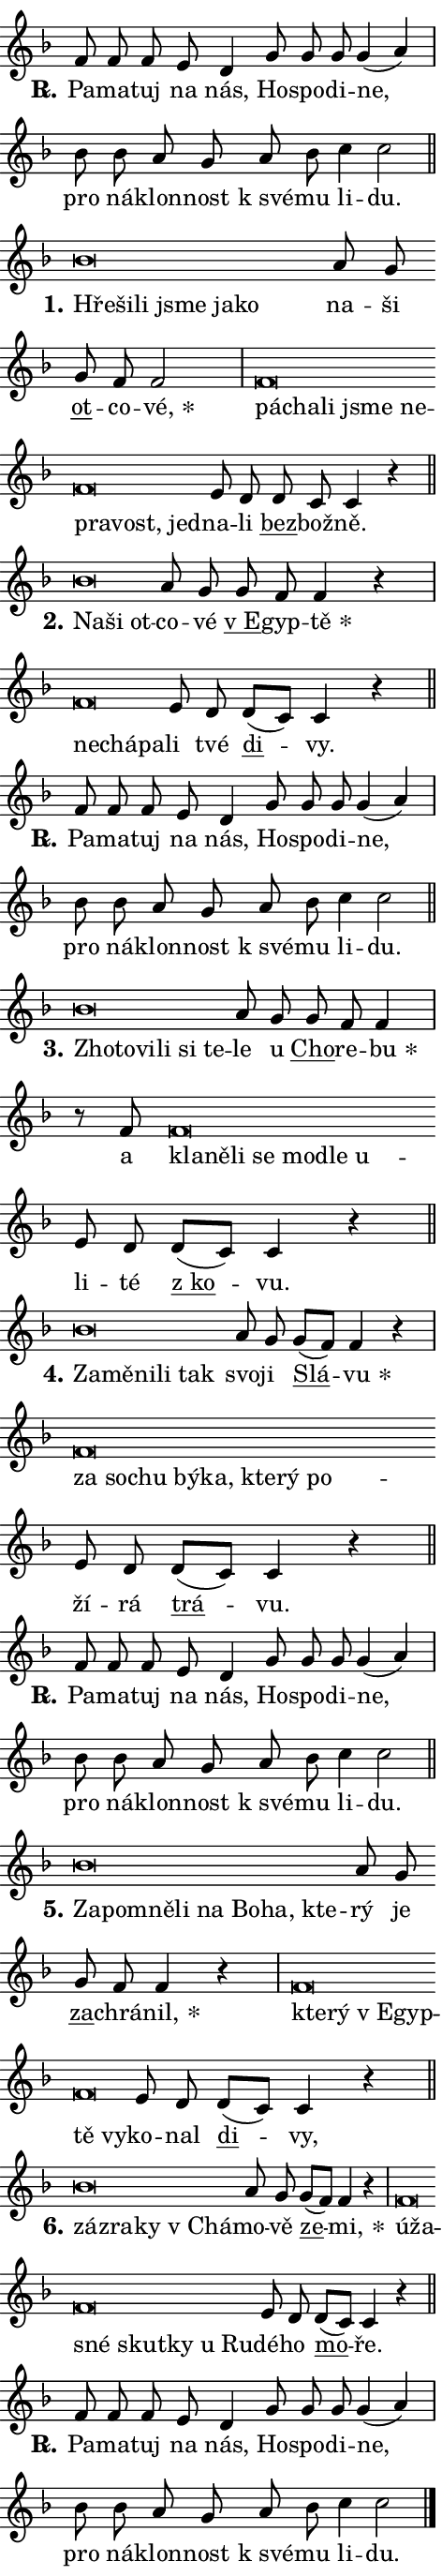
\version "2.24.0"
\header { tagline = "" }
\paper {
  indent = 0\cm
  top-margin = 0\cm
  right-margin = 0.13\cm % to fit lyric hyphens
  bottom-margin = 0\cm
  left-margin = 0\cm
  paper-width = 8\cm
  page-breaking = #ly:one-page-breaking
  system-system-spacing.basic-distance = #11
  score-system-spacing.basic-distance = #11
  ragged-last = ##f
}


%% Author: Thomas Morley
%% https://lists.gnu.org/archive/html/lilypond-user/2020-05/msg00002.html
#(define (line-position grob)
"Returns position of @var[grob} in current system:
   @code{'start}, if at first time-step
   @code{'end}, if at last time-step
   @code{'middle} otherwise
"
  (let* ((col (ly:item-get-column grob))
         (ln (ly:grob-object col 'left-neighbor))
         (rn (ly:grob-object col 'right-neighbor))
         (col-to-check-left (if (ly:grob? ln) ln col))
         (col-to-check-right (if (ly:grob? rn) rn col))
         (break-dir-left
           (and
             (ly:grob-property col-to-check-left 'non-musical #f)
             (ly:item-break-dir col-to-check-left)))
         (break-dir-right
           (and
             (ly:grob-property col-to-check-right 'non-musical #f)
             (ly:item-break-dir col-to-check-right))))
        (cond ((eqv? 1 break-dir-left) 'start)
              ((eqv? -1 break-dir-right) 'end)
              (else 'middle))))

#(define (tranparent-at-line-position vctor)
  (lambda (grob)
  "Relying on @code{line-position} select the relevant enry from @var{vctor}.
Used to determine transparency,"
    (case (line-position grob)
      ((end) (not (vector-ref vctor 0)))
      ((middle) (not (vector-ref vctor 1)))
      ((start) (not (vector-ref vctor 2))))))

noteHeadBreakVisibility =
#(define-music-function (break-visibility)(vector?)
"Makes @code{NoteHead}s transparent relying on @var{break-visibility}"
#{
  \override NoteHead.transparent =
    #(tranparent-at-line-position break-visibility)
#})

#(define delete-ledgers-for-transparent-note-heads
  (lambda (grob)
    "Reads whether a @code{NoteHead} is transparent.
If so this @code{NoteHead} is removed from @code{'note-heads} from
@var{grob}, which is supposed to be @code{LedgerLineSpanner}.
As a result ledgers are not printed for this @code{NoteHead}"
    (let* ((nhds-array (ly:grob-object grob 'note-heads))
           (nhds-list
             (if (ly:grob-array? nhds-array)
                 (ly:grob-array->list nhds-array)
                 '()))
           ;; Relies on the transparent-property being done before
           ;; Staff.LedgerLineSpanner.after-line-breaking is executed.
           ;; This is fragile ...
           (to-keep
             (remove
               (lambda (nhd)
                 (ly:grob-property nhd 'transparent #f))
               nhds-list)))
      ;; TODO find a better method to iterate over grob-arrays, similiar
      ;; to filter/remove etc for lists
      ;; For now rebuilt from scratch
      (set! (ly:grob-object grob 'note-heads)  '())
      (for-each
        (lambda (nhd)
          (ly:pointer-group-interface::add-grob grob 'note-heads nhd))
        to-keep))))

squashNotes = {
  \override NoteHead.X-extent = #'(-0.2 . 0.2)
  \override NoteHead.Y-extent = #'(-0.75 . 0)
  \override NoteHead.stencil =
    #(lambda (grob)
       (let ((pos (ly:grob-property grob 'staff-position)))
         (begin
           (if (< pos -7) (display "ERROR: Lower brevis then expected\n") (display ""))
           (if (<= pos -6) ly:text-interface::print ly:note-head::print))))
}
unSquashNotes = {
  \revert NoteHead.X-extent
  \revert NoteHead.Y-extent
  \revert NoteHead.stencil
}

hideNotes = \noteHeadBreakVisibility #begin-of-line-visible
unHideNotes = \noteHeadBreakVisibility #all-visible

% work-around for resetting accidentals
% https://lilypond.org/doc/v2.23/Documentation/notation/displaying-rhythms#unmetered-music
cadenzaMeasure = {
  \cadenzaOff
  \partial 1024 s1024
  \cadenzaOn
}

#(define-markup-command (accent layout props text) (markup?)
  "Underline accented syllable"
  (interpret-markup layout props
    #{\markup \override #'(offset . 4.3) \underline { #text }#}))

responsum = \markup \concat {
  "R" \hspace #-1.05 \path #0.1 #'((moveto 0 0.07) (lineto 0.9 0.8)) \hspace #0.05 "."
}

spaceSize = #0.6828661417322834 % exact space size for TeX Gyre Schola

\layout {
  \context {
    \Staff
    \remove "Time_signature_engraver"
    \override LedgerLineSpanner.after-line-breaking = #delete-ledgers-for-transparent-note-heads
  }
  \context {
    \Lyrics {
      \override LyricSpace.minimum-distance = \spaceSize
      \override LyricText.font-name = #"TeX Gyre Schola"
      \override LyricText.font-size = 1
      \override StanzaNumber.font-name = #"TeX Gyre Schola Bold"
      \override StanzaNumber.font-size = 1
    }
  }
  \context {
    \Score 
    \override NoteHead.text =
      #(lambda (grob) 
        (let ((pos (ly:grob-property grob 'staff-position)))
          #{\markup {
            \combine
              \halign #-0.55 \raise #(if (= pos -6) 0 0.5) \override #'(thickness . 2) \draw-line #'(3.2 . 0)
              \musicglyph "noteheads.sM1"
          }#}))
  }
}

% magnetic-lyrics.ily
%
%   written by
%     Jean Abou Samra <jean@abou-samra.fr>
%     Werner Lemberg <wl@gnu.org>
%
%   adapted by
%     Jiri Hon <jiri.hon@gmail.com>
%
% Version 2022-Apr-15

% https://www.mail-archive.com/lilypond-user@gnu.org/msg149350.html

#(define (Left_hyphen_pointer_engraver context)
   "Collect syllable-hyphen-syllable occurrences in lyrics and store
them in properties.  This engraver only looks to the left.  For
example, if the lyrics input is @code{foo -- bar}, it does the
following.

@itemize @bullet
@item
Set the @code{text} property of the @code{LyricHyphen} grob between
@q{foo} and @q{bar} to @code{foo}.

@item
Set the @code{left-hyphen} property of the @code{LyricText} grob with
text @q{foo} to the @code{LyricHyphen} grob between @q{foo} and
@q{bar}.
@end itemize

Use this auxiliary engraver in combination with the
@code{lyric-@/text::@/apply-@/magnetic-@/offset!} hook."
   (let ((hyphen #f)
         (text #f))
     (make-engraver
      (acknowledgers
       ((lyric-syllable-interface engraver grob source-engraver)
        (set! text grob)))
      (end-acknowledgers
       ((lyric-hyphen-interface engraver grob source-engraver)
        ;(when (not (grob::has-interface grob 'lyric-space-interface))
          (set! hyphen grob)));)
      ((stop-translation-timestep engraver)
       (when (and text hyphen)
         (ly:grob-set-object! text 'left-hyphen hyphen))
       (set! text #f)
       (set! hyphen #f)))))

#(define (lyric-text::apply-magnetic-offset! grob)
   "If the space between two syllables is less than the value in
property @code{LyricText@/.details@/.squash-threshold}, move the right
syllable to the left so that it gets concatenated with the left
syllable.

Use this function as a hook for
@code{LyricText@/.after-@/line-@/breaking} if the
@code{Left_@/hyphen_@/pointer_@/engraver} is active."
   (let ((hyphen (ly:grob-object grob 'left-hyphen #f)))
     (when hyphen
       (let ((left-text (ly:spanner-bound hyphen LEFT)))
         (when (grob::has-interface left-text 'lyric-syllable-interface)
           (let* ((common (ly:grob-common-refpoint grob left-text X))
                  (this-x-ext (ly:grob-extent grob common X))
                  (left-x-ext
                   (begin
                     ;; Trigger magnetism for left-text.
                     (ly:grob-property left-text 'after-line-breaking)
                     (ly:grob-extent left-text common X)))
                  ;; `delta` is the gap width between two syllables.
                  (delta (- (interval-start this-x-ext)
                            (interval-end left-x-ext)))
                  (details (ly:grob-property grob 'details))
                  (threshold (assoc-get 'squash-threshold details 0.2)))
             (when (< delta threshold)
               (let* (;; We have to manipulate the input text so that
                      ;; ligatures crossing syllable boundaries are not
                      ;; disabled.  For languages based on the Latin
                      ;; script this is essentially a beautification.
                      ;; However, for non-Western scripts it can be a
                      ;; necessity.
                      (lt (ly:grob-property left-text 'text))
                      (rt (ly:grob-property grob 'text))
                      (is-space (grob::has-interface hyphen 'lyric-space-interface))
                      (space (if is-space " " ""))
                      (extra-delta (if is-space spaceSize 0))
                      ;; Append new syllable.
                      (ltrt-space (if (and (string? lt) (string? rt))
                                (string-append lt space rt)
                                (make-concat-markup (list lt space rt))))
                      ;; Right-align `ltrt` to the right side.
                      (ltrt-space-markup (grob-interpret-markup
                               grob
                               (make-translate-markup
                                (cons (interval-length this-x-ext) 0)
                                (make-right-align-markup ltrt-space)))))
                 (begin
                   ;; Don't print `left-text`.
                   (ly:grob-set-property! left-text 'stencil #f)
                   ;; Set text and stencil (which holds all collected
                   ;; syllables so far) and shift it to the left.
                   (ly:grob-set-property! grob 'text ltrt-space)
                   (ly:grob-set-property! grob 'stencil ltrt-space-markup)
                   (ly:grob-translate-axis! grob (- (- delta extra-delta)) X))))))))))


#(define (lyric-hyphen::displace-bounds-first grob)
   ;; Make very sure this callback isn't triggered too early.
   (let ((left (ly:spanner-bound grob LEFT))
         (right (ly:spanner-bound grob RIGHT)))
     (ly:grob-property left 'after-line-breaking)
     (ly:grob-property right 'after-line-breaking)
     (ly:lyric-hyphen::print grob)))

squashThreshold = #0.4

\layout {
  \context {
    \Lyrics
    \consists #Left_hyphen_pointer_engraver
    \override LyricText.after-line-breaking =
      #lyric-text::apply-magnetic-offset!
    \override LyricHyphen.stencil = #lyric-hyphen::displace-bounds-first
    \override LyricText.details.squash-threshold = \squashThreshold
    \override LyricHyphen.minimum-distance = 0
    \override LyricHyphen.minimum-length = \squashThreshold
  }
}

squashText = \override LyricText.details.squash-threshold = 9999
unSquashText = \override LyricText.details.squash-threshold = \squashThreshold

leftText = \override LyricText.self-alignment-X = #LEFT
unLeftText = \revert LyricText.self-alignment-X

starOffset = #(lambda (grob) 
                (let ((x_offset (ly:self-alignment-interface::aligned-on-x-parent grob)))
                  (if (= x_offset 0) 0 (+ x_offset 1.2))))

star = #(define-music-function (syllable)(string?)
"Append star separator at the end of a syllable"
#{
  \once \override LyricText.X-offset = #starOffset
  \lyricmode { \markup {
    #syllable
    \override #'((font-name . "TeX Gyre Schola Bold")) \hspace #0.2 \lower #0.65 \larger "*"
  } }
#})

starAccent = #(define-music-function (syllable)(string?)
"Append star separator at the end of a syllable and make accent"
#{
  \once \override LyricText.X-offset = #starOffset
  \lyricmode { \markup {
    \accent #syllable
    \override #'((font-name . "TeX Gyre Schola Bold")) \hspace #0.2 \lower #0.65 \larger "*"
  } }
#})

breath = #(define-music-function (syllable)(string?)
"Append breathing indicator at the end of a syllable"
#{
  \lyricmode { \markup { #syllable "+" } }
#})

optionalBreath = #(define-music-function (syllable)(string?)
"Append optional breathing indicator at the end of a syllable"
#{
  \lyricmode { \markup { #syllable "(+)" } }
#})


\score {
    <<
        \new Voice = "melody" { \cadenzaOn \key f \major \relative { f'8 f f e d4 \bar "" g8 g g \bar "" g4( a) \cadenzaMeasure \bar "|" bes8 bes a g \bar "" a bes c4 c2 \cadenzaMeasure \bar "||" \break } }
        \new Lyrics \lyricsto "melody" { \lyricmode { \set stanza = \responsum
Pa -- ma -- tuj na nás, Ho -- spo -- di -- ne, pro ná -- klon -- nost "k své" -- mu li -- du. } }
    >>
    \layout {}
}

\score {
    <<
        \new Voice = "melody" { \cadenzaOn \key f \major \relative { \squashNotes bes'\breve*1/16 \hideNotes \breve*1/16 \bar "" \breve*1/16 \bar "" \breve*1/16 \bar "" \breve*1/16 \breve*1/16 \bar "" \unHideNotes \unSquashNotes a8 g \bar "" g f f2 \cadenzaMeasure \bar "|" \squashNotes f\breve*1/16 \hideNotes \breve*1/16 \bar "" \breve*1/16 \bar "" \breve*1/16 \bar "" \breve*1/16 \bar "" \breve*1/16 \bar "" \breve*1/16 \breve*1/16 \bar "" \unHideNotes \unSquashNotes e8 d \bar "" d c c4 r \cadenzaMeasure \bar "||" \break } }
        \new Lyrics \lyricsto "melody" { \lyricmode { \set stanza = "1."
\leftText Hře -- \squashText ši -- li jsme ja -- ko \unLeftText \unSquashText na -- ši \markup \accent ot -- co -- \star vé, \leftText pá -- \squashText cha -- li jsme ne -- pra -- vost, jed -- \unLeftText \unSquashText na -- li \markup \accent bez -- bož -- ně. } }
    >>
    \layout {}
}

\score {
    <<
        \new Voice = "melody" { \cadenzaOn \key f \major \relative { \squashNotes bes'\breve*1/16 \hideNotes \breve*1/16 \breve*1/16 \bar "" \unHideNotes \unSquashNotes a8 g \bar "" g f f4 r \cadenzaMeasure \bar "|" \squashNotes f\breve*1/16 \hideNotes \breve*1/16 \breve*1/16 \bar "" \unHideNotes \unSquashNotes e8 d \bar "" d[( c)] c4 r \cadenzaMeasure \bar "||" \break } }
        \new Lyrics \lyricsto "melody" { \lyricmode { \set stanza = "2."
\leftText Na -- \squashText ši ot -- \unLeftText \unSquashText co -- vé \markup \accent "v E" -- gyp -- \star tě \leftText ne -- \squashText chá -- pa -- \unLeftText \unSquashText li tvé \markup \accent di -- vy. } }
    >>
    \layout {}
}

\score {
    <<
        \new Voice = "melody" { \cadenzaOn \key f \major \relative { f'8 f f e d4 \bar "" g8 g g \bar "" g4( a) \cadenzaMeasure \bar "|" bes8 bes a g \bar "" a bes c4 c2 \cadenzaMeasure \bar "||" \break } }
        \new Lyrics \lyricsto "melody" { \lyricmode { \set stanza = \responsum
Pa -- ma -- tuj na nás, Ho -- spo -- di -- ne, pro ná -- klon -- nost "k své" -- mu li -- du. } }
    >>
    \layout {}
}

\score {
    <<
        \new Voice = "melody" { \cadenzaOn \key f \major \relative { \squashNotes bes'\breve*1/16 \hideNotes \breve*1/16 \bar "" \breve*1/16 \bar "" \breve*1/16 \bar "" \breve*1/16 \breve*1/16 \bar "" \unHideNotes \unSquashNotes a8 g \bar "" g f f4 \cadenzaMeasure \bar "|" r8 f8 \squashNotes f\breve*1/16 \hideNotes \breve*1/16 \bar "" \breve*1/16 \bar "" \breve*1/16 \bar "" \breve*1/16 \bar "" \breve*1/16 \breve*1/16 \bar "" \unHideNotes \unSquashNotes e8 d \bar "" d[( c)] c4 r \cadenzaMeasure \bar "||" \break } }
        \new Lyrics \lyricsto "melody" { \lyricmode { \set stanza = "3."
\leftText Zho -- \squashText to -- vi -- li si te -- \unLeftText \unSquashText le u \markup \accent Cho -- re -- \star bu a \leftText kla -- \squashText ně -- li se mo -- dle u -- \unLeftText \unSquashText li -- té \markup \accent "z ko" -- vu. } }
    >>
    \layout {}
}

\score {
    <<
        \new Voice = "melody" { \cadenzaOn \key f \major \relative { \squashNotes bes'\breve*1/16 \hideNotes \breve*1/16 \bar "" \breve*1/16 \bar "" \breve*1/16 \breve*1/16 \bar "" \unHideNotes \unSquashNotes a8 g \bar "" g[( f)] f4 r \cadenzaMeasure \bar "|" \squashNotes f\breve*1/16 \hideNotes \breve*1/16 \bar "" \breve*1/16 \bar "" \breve*1/16 \bar "" \breve*1/16 \bar "" \breve*1/16 \bar "" \breve*1/16 \breve*1/16 \bar "" \unHideNotes \unSquashNotes e8 d \bar "" d[( c)] c4 r \cadenzaMeasure \bar "||" \break } }
        \new Lyrics \lyricsto "melody" { \lyricmode { \set stanza = "4."
\leftText Za -- \squashText mě -- ni -- li tak \unLeftText \unSquashText svo -- ji \markup \accent Slá -- \star vu \leftText za \squashText so -- chu bý -- ka, kte -- rý po -- \unLeftText \unSquashText ží -- rá \markup \accent trá -- vu. } }
    >>
    \layout {}
}

\score {
    <<
        \new Voice = "melody" { \cadenzaOn \key f \major \relative { f'8 f f e d4 \bar "" g8 g g \bar "" g4( a) \cadenzaMeasure \bar "|" bes8 bes a g \bar "" a bes c4 c2 \cadenzaMeasure \bar "||" \break } }
        \new Lyrics \lyricsto "melody" { \lyricmode { \set stanza = \responsum
Pa -- ma -- tuj na nás, Ho -- spo -- di -- ne, pro ná -- klon -- nost "k své" -- mu li -- du. } }
    >>
    \layout {}
}

\score {
    <<
        \new Voice = "melody" { \cadenzaOn \key f \major \relative { \squashNotes bes'\breve*1/16 \hideNotes \breve*1/16 \bar "" \breve*1/16 \bar "" \breve*1/16 \bar "" \breve*1/16 \bar "" \breve*1/16 \bar "" \breve*1/16 \breve*1/16 \bar "" \unHideNotes \unSquashNotes a8 g \bar "" g f f4 r \cadenzaMeasure \bar "|" \squashNotes f\breve*1/16 \hideNotes \breve*1/16 \bar "" \breve*1/16 \bar "" \breve*1/16 \bar "" \breve*1/16 \breve*1/16 \bar "" \unHideNotes \unSquashNotes e8 d \bar "" d[( c)] c4 r \cadenzaMeasure \bar "||" \break } }
        \new Lyrics \lyricsto "melody" { \lyricmode { \set stanza = "5."
\leftText Za -- \squashText po -- mně -- li na Bo -- ha, kte -- \unLeftText \unSquashText rý je \markup \accent za -- chrá -- \star nil, \leftText kte -- \squashText rý "v E" -- gyp -- tě vy -- \unLeftText \unSquashText ko -- nal \markup \accent di -- vy, } }
    >>
    \layout {}
}

\score {
    <<
        \new Voice = "melody" { \cadenzaOn \key f \major \relative { \squashNotes bes'\breve*1/16 \hideNotes \breve*1/16 \bar "" \breve*1/16 \breve*1/16 \bar "" \unHideNotes \unSquashNotes a8 g \bar "" g[( f)] f4 r \cadenzaMeasure \bar "|" \squashNotes f\breve*1/16 \hideNotes \breve*1/16 \bar "" \breve*1/16 \bar "" \breve*1/16 \bar "" \breve*1/16 \bar "" \breve*1/16 \breve*1/16 \bar "" \unHideNotes \unSquashNotes e8 d \bar "" d[( c)] c4 r \cadenzaMeasure \bar "||" \break } }
        \new Lyrics \lyricsto "melody" { \lyricmode { \set stanza = "6."
\leftText zá -- \squashText zra -- ky "v Chá" -- \unLeftText \unSquashText mo -- vě \markup \accent ze -- \star mi, \leftText ú -- \squashText ža -- sné skut -- ky u Ru -- \unLeftText \unSquashText dé -- ho \markup \accent mo -- ře. } }
    >>
    \layout {}
}

\score {
    <<
        \new Voice = "melody" { \cadenzaOn \key f \major \relative { f'8 f f e d4 \bar "" g8 g g \bar "" g4( a) \cadenzaMeasure \bar "|" bes8 bes a g \bar "" a bes c4 c2 \cadenzaMeasure \bar "||" \break } \bar "|." }
        \new Lyrics \lyricsto "melody" { \lyricmode { \set stanza = \responsum
Pa -- ma -- tuj na nás, Ho -- spo -- di -- ne, pro ná -- klon -- nost "k své" -- mu li -- du. } }
    >>
    \layout {}
}
